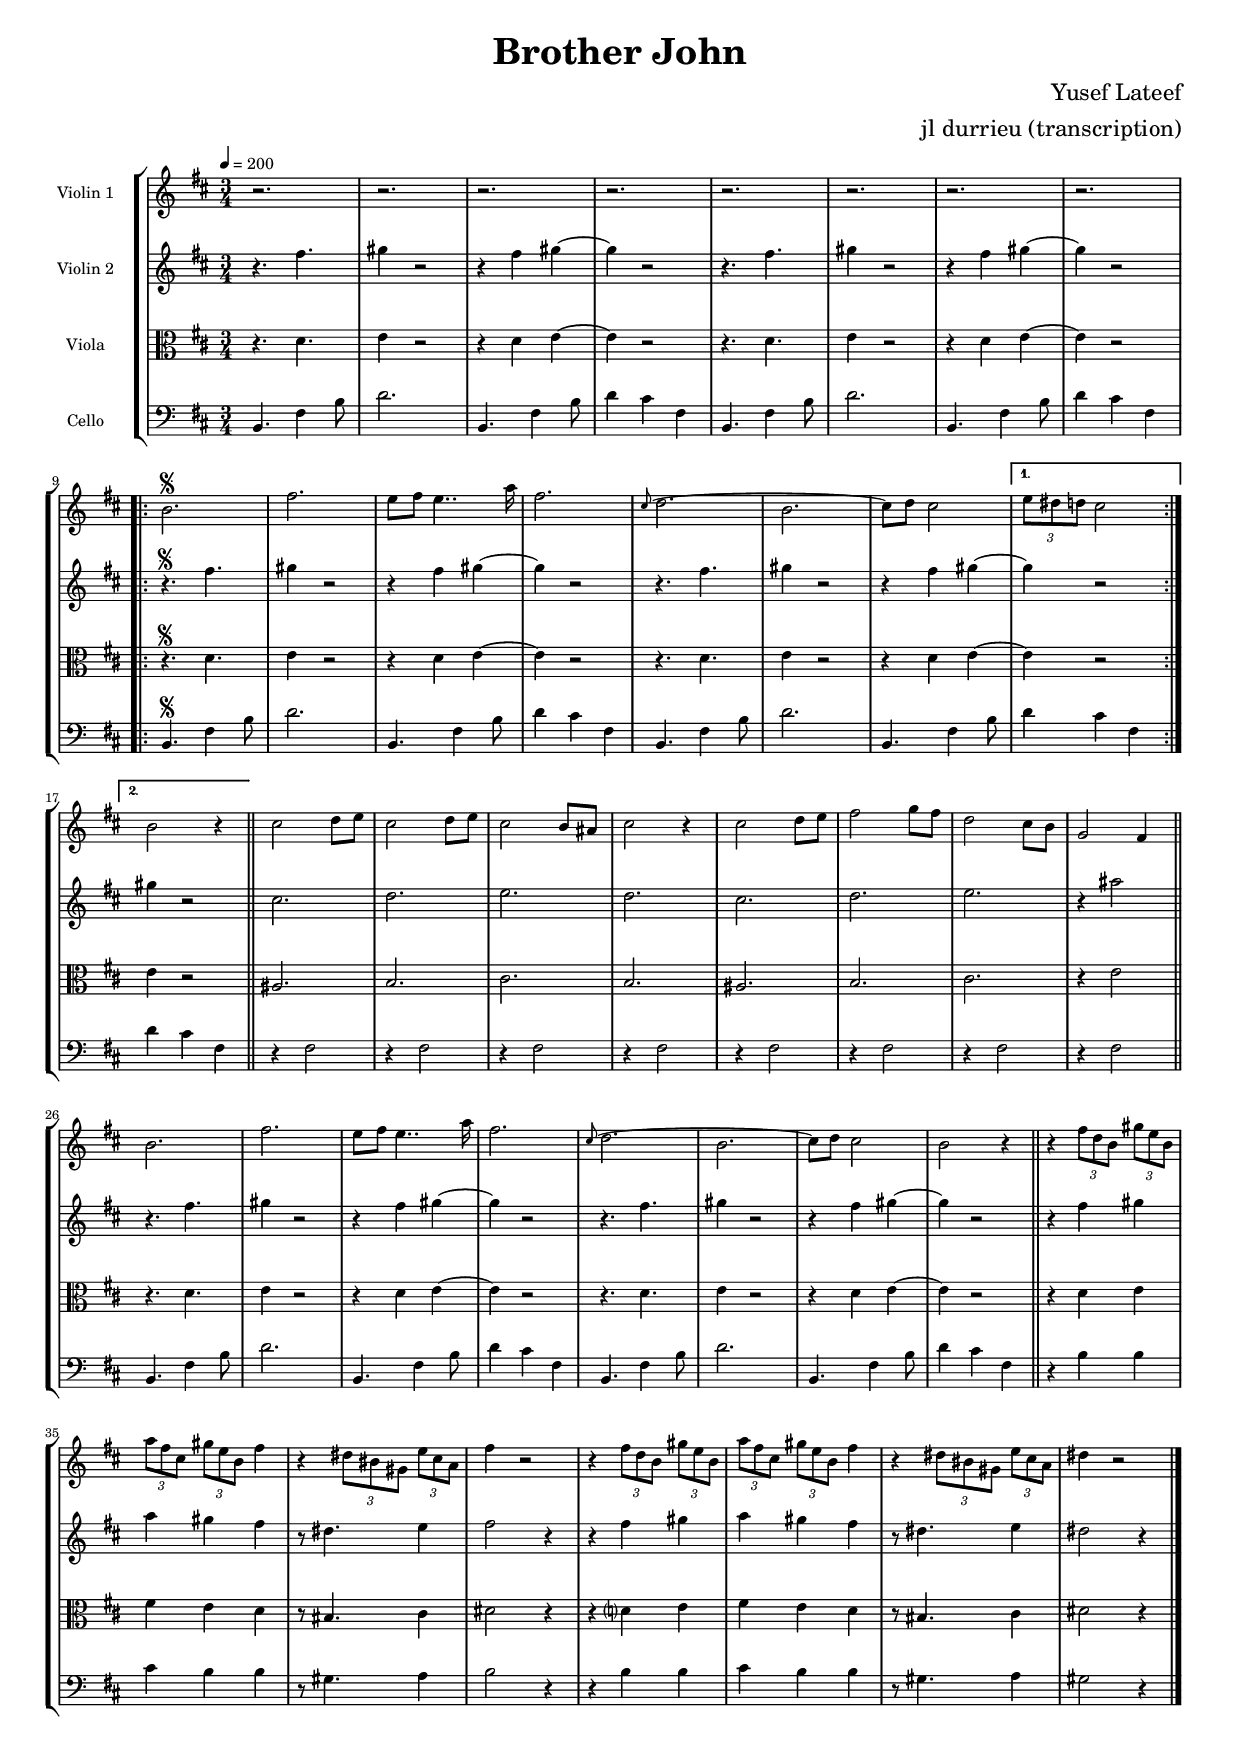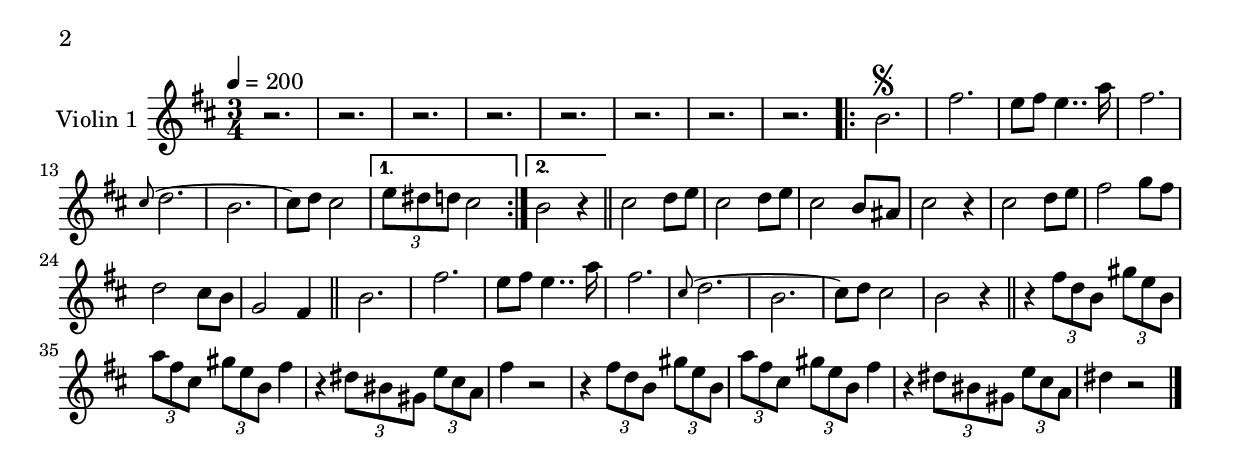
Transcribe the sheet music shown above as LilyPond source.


%%%%% piece.ly
%%%%% (This is the global definitions file)

\version "2.16.0"

\header{title = "Brother John"
	composer = "Yusef Lateef"
  arranger = "jl durrieu (transcription)"
}

global= {
  \time 3/4
  \key b \minor
  \tempo 4 = 200
  \accidentalStyle "modern-cautionary"
}

Violinone = \new Voice { \relative c''{
  \set Staff.instrumentName = #"Violin 1 "
  \set Staff.midiInstrument = #"oboe"
  \set tieWaitForNote = ##t

  r2. | r2. | r2. | r2. | 
  r2. | r2. | r2. | r2. |

\repeat volta 2 {b2.\segno | fis'2. | e8 fis e4.. a16 | fis2. | 
  \grace { cis8 ~ } d2. | b2. | cis8 d cis2 | } 
\alternative { 
{ \times 2/3 { e8 dis d } cis2 | }
{ b2 r4 \bar "||"  }
}

cis2 d8 e | cis2 d8 e | cis2 b8 ais | cis2 r4 |
cis2 d8 e | fis2 g8 fis | d2 cis8 b | g2 fis4 \bar "||"

b2. | fis'2. | e8 fis e4.. a16 | fis2. | 
\grace { cis8 ~ } d2. | b2. | cis8 d cis2 | b2 r4 \bar "||"

  r4 \times 2/3 {fis'8 d b} \times 2/3 {gis' e b} | \times 2/3 {a' fis cis}\times 2/3 {gis' e b} fis'4 | 
  r4 \times 2/3 {dis8 bis gis} \times 2/3 {e' cis a} | fis'4 r2 |
  r4 \times 2/3 {fis8 d b} \times 2/3 {gis' e b} | \times 2/3 {a' fis cis}\times 2/3 {gis' e b} fis'4 | 
  r4 \times 2/3 {dis8 bis gis} \times 2/3 {e' cis a} | dis4 r2 |

\bar "|." }}   %*********************************
Violintwo = \new Voice { \relative c''{
  \set Staff.instrumentName = #"Violin 2 "
  \set Staff.midiInstrument = #"violin"

  r4. fis4. | gis4 r2 | r4 fis4 gis~ | gis r2 |
  r4. fis4. | gis4 r2 | r4 fis4 gis~ | gis r2 |

\repeat volta 2
{
  r4.\segno fis4. | gis4 r2 | r4 fis4 gis~ | gis r2 |
  r4. fis4. | gis4 r2 | r4 fis4 gis~ | 
}
\alternative{{gis4 r2 |}{gis4 r2 \bar "||" }}

cis,2. | d | e | d |
cis    | d | e | r4 ais2 \bar "||"

  r4. fis4. | gis4 r2 | r4 fis4 gis~ | gis r2 |
  r4. fis4. | gis4 r2 | r4 fis4 gis~ | gis4 r2  \bar "||"

  r4 fis gis | a gis fis | r8 dis4. e4 | fis2 r4 |
  r4 fis gis | a gis fis | r8 dis4. e4 | dis2 r4 |

\bar "|." }}   %*********************************
Viola = \new Voice { \relative c' {
  \set Staff.instrumentName = #"Viola "
  \set Staff.midiInstrument = #"viola"
  \clef alto

  r4. d4. | e4 r2 | r4 d4 e~ | e r2 |
  r4. d4. | e4 r2 | r4 d4 e~ | e r2 |

\repeat volta 2
{
  r4.\segno d4. | e4 r2 | r4 d4 e~ | e r2 |
  r4. d4. | e4 r2 | r4 d4 e~ | 
}
\alternative{{e4 r2 |}{e4 r2 \bar "||" }}

ais,2. | b | cis | b |
ais   | b | cis | r4 e2 \bar "||"

  r4. d4. | e4 r2 | r4 d4 e~ | e r2 |
  r4. d4. | e4 r2 | r4 d4 e~ | e4 r2 \bar "||"

  r4 d e | fis e d | r8 bis4. cis4 | dis2 r4 |
  r4 d e | fis e d | r8 bis4. cis4 | dis2 r4 |

\bar "|." }}   %*********************************
Cello = \new Voice { \relative c' {
  \set Staff.instrumentName = #"Cello "
  \set Staff.midiInstrument = #"cello"
  \clef bass

  b,4. fis'4 b8 | d2. | b,4. fis'4 b8 | d4 cis fis, | 
  b,4. fis'4 b8 | d2. | b,4. fis'4 b8 | d4 cis fis, |

\repeat volta 2 
{
  b,4.\segno fis'4 b8 | d2. | b,4. fis'4 b8 | d4 cis fis, | 
  b,4. fis'4 b8 | d2. | b,4. fis'4 b8 | 
}
\alternative{{d4 cis fis, | } {d'4 cis fis, \bar "||"  }}

r4 fis2 | r4 fis2 | r4 fis2 | r4 fis2 | 
r4 fis2 | r4 fis2 | r4 fis2 | r4 fis2 | \bar "||"

  b,4. fis'4 b8 | d2. | b,4. fis'4 b8 | d4 cis fis, | 
  b,4. fis'4 b8 | d2. | b,4. fis'4 b8 | d4 cis fis, \bar "||"

  r4 b b | cis b b | r8 gis4. a4 | b2 r4 |
  r4 b b | cis b b | r8 gis4. a4 | gis2 r4 |
  

\bar "|."}}   %**********************************

music = {
  <<
    \tag #'score \tag #'vn1 \new Staff { << \global \Violinone >> }
    \tag #'score \tag #'vn2 \new Staff { << \global \Violintwo>> }
    \tag #'score \tag #'vla \new Staff { << \global \Viola>> }
    \tag #'score \tag #'vlc \new Staff { << \global \Cello>> }
  >>
}


\paper{
  print-all-headers = "true"
}

#(set-global-staff-size 20)

\score {
  \new StaffGroup \keepWithTag #'score \music
  \layout { 
    #(layout-set-staff-size 14)}
  \midi { }
  \header{instrumentName ="Brother John, Quartet"}
}

\pageBreak

% #(set-global-staff-size 20) %14 
\score {
  \keepWithTag #'vn1 \music
  \layout { }
  \header{instrumentName="Brother John, Oboe/Violin"}
}




%{ Uncomment this block when using separate files

%%%%% vn1.ly
%%%%% (This is the Violin 1 part file)

\include "piece.ly"
\score {
  \keepWithTag #'vn1 \music
  \layout { }
}


%%%%% vn2.ly
%%%%% (This is the Violin 2 part file)

\include "piece.ly"
\score {
  \keepWithTag #'vn2 \music
  \layout { }
}


%%%%% vla.ly
%%%%% (This is the Viola part file)

\include "piece.ly"
\score {
  \keepWithTag #'vla \music
  \layout { }
}


%%%%% vlc.ly
%%%%% (This is the Cello part file)

\include "piece.ly"
\score {
  \keepWithTag #'vlc \music
  \layout { }
}

%}

